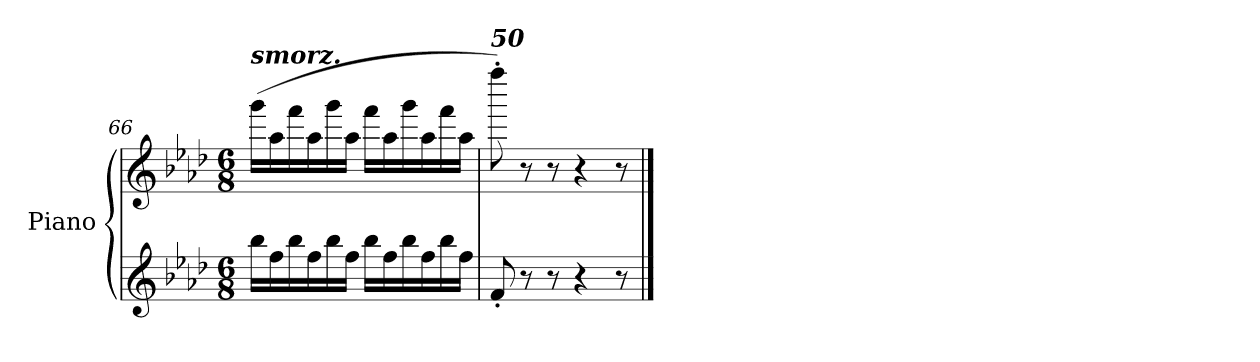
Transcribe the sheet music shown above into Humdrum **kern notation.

**kern	**kern
*part1	*part1
*staff2	*staff1
*I"Piano	*
*I'Pno	*
*clefG2	*clefG2
*k[b-e-a-d-]	*k[b-e-a-d-]
*M6/8	*M6/8
=66	=66
!	!LO:TX:a:Bi:t=smorz.
16bb-\LL	(>16ggg\LL
16ff\	16aa-\
16bb-\	16fff\
16ff\	16aa-\
16bb-\	16ggg\
16ff\JJ	16aa-\JJ
16bb-\LL	16fff\LL
16ff\	16aa-\
16bb-\	16ggg\
16ff\	16aa-\
16bb-\	16fff\
16ff\JJ	16aa-\JJ
=67	=67
!	!LO:TX:a:Bi:t=50
8f'/	8ffff'\)
8r	8r
8r	8r
4r	4r
8r	8r
==	==
*-	*-
